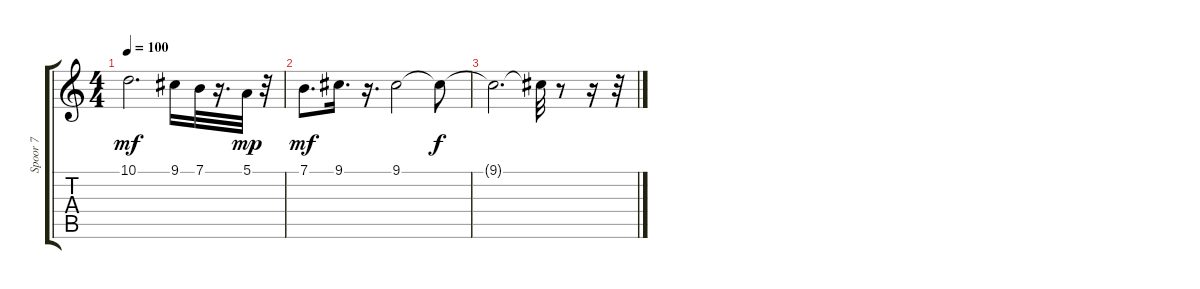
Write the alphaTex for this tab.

\track ("Spoor 7" "Spoor 7") {instrument choiraahs}
\staff {score tabs}
\tuning (E4 B3 G3 D3 A2 E2) {hide}
\ts (4 4)
\tempo 100
\clef g2
\ks c
10.1.2{d dy mf} 9.1.16 7.1.32 r.16{d} 5.1.32{dy mp} r.32 |
7.1.8{d dy mf} 9.1.16{d} r.16{d} 9.1.2 9.1{t}.8{dy f} |
9.1{t}.2{d} 9.1{t}.32 r.8 r.16 r.32
